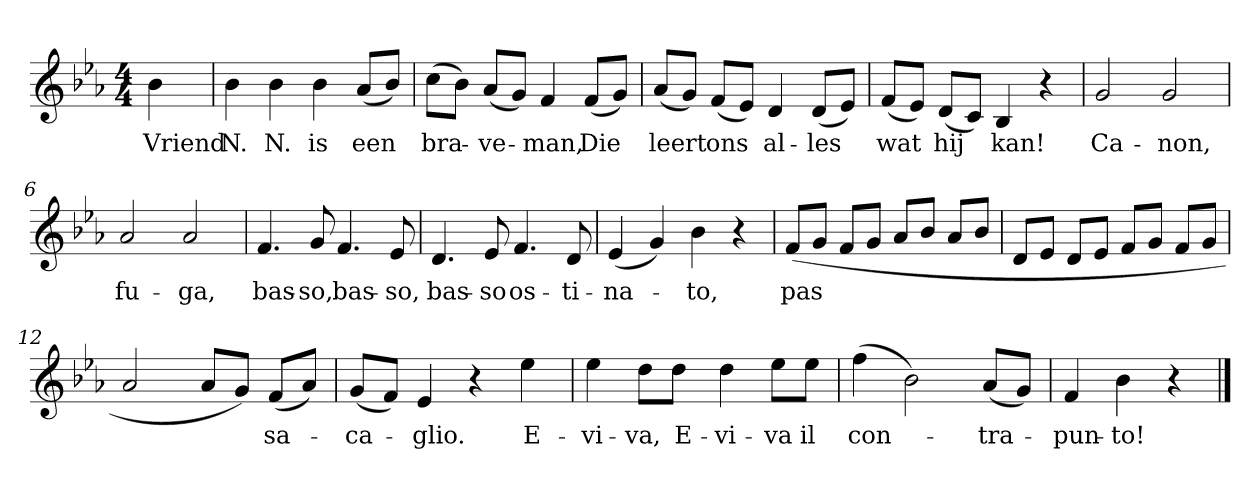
**kern	**text
*part1	*part1
*staff1	*staff1
*clefG2	*
*k[b-e-a-]	*
*E-:	*
*M4/4	*
*MM120	*
=	=
4b-	Vriend
=1	=1
4b-	N.
4b-	N.
4b-	is
(8a-/L	een
8b-/J)	.
=2	=2
(8cc\L	bra-
8b-\J)	.
(8a-/L	-ve-
8g/J)	.
4f	-man,
(8f/L	Die
8g/J)	.
=3	=3
(8a-/L	leert
8g/J)	.
(8f/L	ons
8e-/J)	.
4d	al-
(8d/L	-les
8e-/J)	.
=4	=4
(8f/L	wat
8e-/J)	.
(8d/L	hij
8c/J)	.
4B-	kan!
4r	.
=5	=5
2g	Ca-
2g	-non,
=6	=6
2a-	fu-
2a-	-ga,
=7	=7
4.f	bas-
8g	-so,
4.f	bas-
8e-	-so,
=8	=8
4.d	bas-
8e-	-so
4.f	os-
8d	-ti-
=9	=9
(4e-	-na-
4g)	.
4b-	-to,
4r	.
=10	=10
(8f/L	pas
8g/J	.
8f/L	.
8g/J	.
8a-/L	.
8b-/J	.
8a-/L	.
8b-/J	.
=11	=11
8d/L	.
8e-/J	.
8d/L	.
8e-/J	.
8f/L	.
8g/J	.
8f/L	.
8g/J	.
=12	=12
2a-	.
8a-/L	.
8g/J)	.
(8f/L	sa-
8a-/J)	.
=13	=13
(8g/L	-ca-
8f/J)	.
4e-	-glio.
4r	.
4ee-	E-
=14	=14
4ee-	-vi-
8dd\L	-va,
8dd\J	E-
4dd	-vi-
8ee-\L	-va
8ee-\J	il
=15	=15
(4ff	con-
2b-)	.
(8a-/L	-tra-
8g/J)	.
=16	=16
4f	-pun-
4b-	-to!
4r	.
==	==
*-	*-
